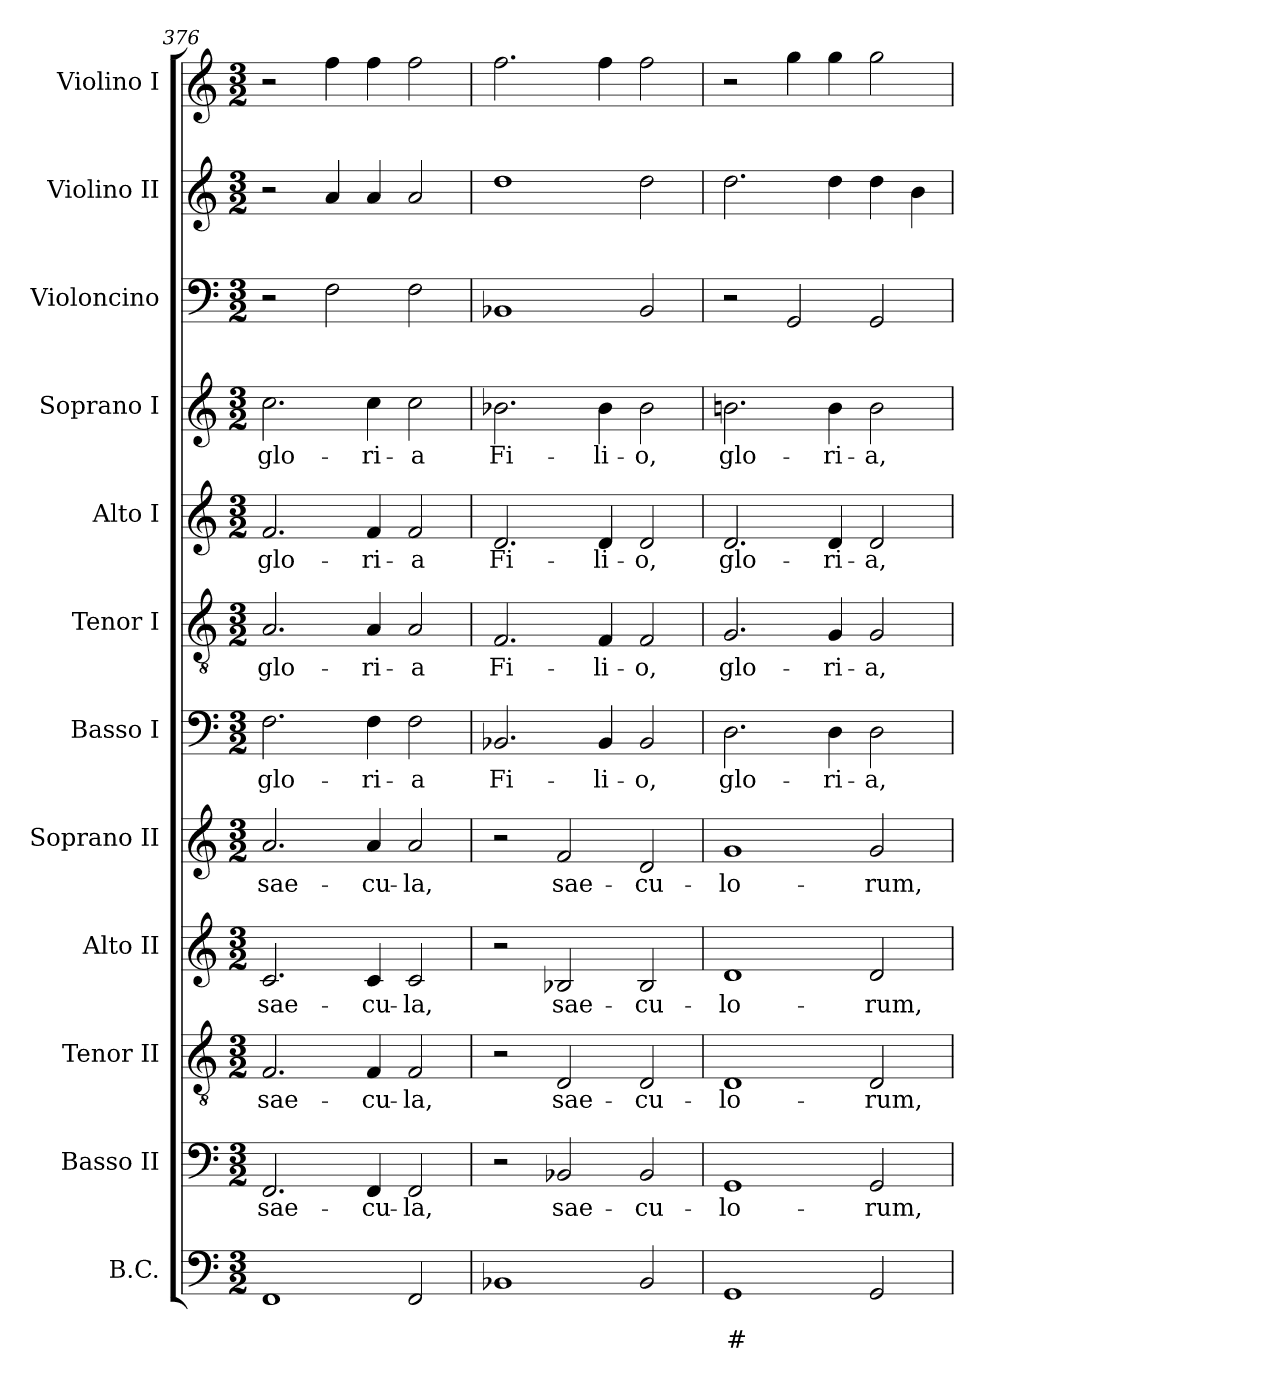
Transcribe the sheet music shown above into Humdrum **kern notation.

**kern	**text	**text	**kern	**text	**kern	**text	**kern	**text	**kern	**text	**kern	**text	**kern	**text	**kern	**text	**kern	**text	**kern	**kern	**kern
*part12	*part12	*part12	*part11	*part11	*part10	*part10	*part9	*part9	*part8	*part8	*part7	*part7	*part6	*part6	*part5	*part5	*part4	*part4	*part3	*part2	*part1
*staff12	*staff12	*staff12	*staff11	*staff11	*staff10	*staff10	*staff9	*staff9	*staff8	*staff8	*staff7	*staff7	*staff6	*staff6	*staff5	*staff5	*staff4	*staff4	*staff3	*staff2	*staff1
*I"B.C.	*	*	*I"Basso II	*	*I"Tenor II	*	*I"Alto II	*	*I"Soprano II	*	*I"Basso I	*	*I"Tenor I	*	*I"Alto I	*	*I"Soprano I	*	*I"Violoncino	*I"Violino II	*I"Violino I
*I'BC	*	*	*I'B 2	*	*I'T 2	*	*I'A 2	*	*I'S 2	*	*I'B 1	*	*I'T 1	*	*I'A 1	*	*I'S 1	*	*I'Vc.	*I'Vln. II	*I'Vln. I
*clefF4	*	*	*clefF4	*	*clefGv2	*	*clefG2	*	*clefG2	*	*clefF4	*	*clefGv2	*	*clefG2	*	*clefG2	*	*clefF4	*clefG2	*clefG2
*k[]	*	*	*k[]	*	*k[]	*	*k[]	*	*k[]	*	*k[]	*	*k[]	*	*k[]	*	*k[]	*	*k[]	*k[]	*k[]
*C:	*	*	*C:	*	*C:	*	*C:	*	*C:	*	*C:	*	*C:	*	*C:	*	*C:	*	*C:	*C:	*C:
*M3/2	*	*	*M3/2	*	*M3/2	*	*M3/2	*	*M3/2	*	*M3/2	*	*M3/2	*	*M3/2	*	*M3/2	*	*M3/2	*M3/2	*M3/2
=376	=376	=376	=376	=376	=376	=376	=376	=376	=376	=376	=376	=376	=376	=376	=376	=376	=376	=376	=376	=376	=376
!	!	!	!	!LO:LY:b	!	!	!	!	!	!	!	!	!	!	!	!	!	!	!	!	!
!	!	!	!	!	!	!LO:LY:b	!	!	!	!	!	!	!	!	!	!	!	!	!	!	!
!	!	!	!	!	!	!	!	!LO:LY:b	!	!	!	!	!	!	!	!	!	!	!	!	!
!	!	!	!	!	!	!	!	!	!	!LO:LY:b	!	!	!	!	!	!	!	!	!	!	!
!	!	!	!	!	!	!	!	!	!	!	!	!LO:LY:b	!	!	!	!	!	!	!	!	!
!	!	!	!	!	!	!	!	!	!	!	!	!	!	!LO:LY:b	!	!	!	!	!	!	!
!	!	!	!	!	!	!	!	!	!	!	!	!	!	!	!	!LO:LY:b	!	!	!	!	!
!	!	!	!	!	!	!	!	!	!	!	!	!	!	!	!	!	!	!LO:LY:b	!	!	!
1FF	.	.	2.FF/	sae-	2.F/	sae-	2.c/	sae-	2.a/	sae-	2.F\	glo-	2.A/	glo-	2.f/	glo-	2.cc\	glo-	2r	2r	2r
.	.	.	.	.	.	.	.	.	.	.	.	.	.	.	.	.	.	.	2F\	4a/	4ff\
!	!	!	!	!LO:LY:b	!	!	!	!	!	!	!	!	!	!	!	!	!	!	!	!	!
!	!	!	!	!	!	!LO:LY:b	!	!	!	!	!	!	!	!	!	!	!	!	!	!	!
!	!	!	!	!	!	!	!	!LO:LY:b	!	!	!	!	!	!	!	!	!	!	!	!	!
!	!	!	!	!	!	!	!	!	!	!LO:LY:b	!	!	!	!	!	!	!	!	!	!	!
!	!	!	!	!	!	!	!	!	!	!	!	!LO:LY:b	!	!	!	!	!	!	!	!	!
!	!	!	!	!	!	!	!	!	!	!	!	!	!	!LO:LY:b	!	!	!	!	!	!	!
!	!	!	!	!	!	!	!	!	!	!	!	!	!	!	!	!LO:LY:b	!	!	!	!	!
!	!	!	!	!	!	!	!	!	!	!	!	!	!	!	!	!	!	!LO:LY:b	!	!	!
.	.	.	4FF/	-cu-	4F/	-cu-	4c/	-cu-	4a/	-cu-	4F\	-ri-	4A/	-ri-	4f/	-ri-	4cc\	-ri-	.	4a/	4ff\
!	!	!	!	!LO:LY:b	!	!	!	!	!	!	!	!	!	!	!	!	!	!	!	!	!
!	!	!	!	!	!	!LO:LY:b	!	!	!	!	!	!	!	!	!	!	!	!	!	!	!
!	!	!	!	!	!	!	!	!LO:LY:b	!	!	!	!	!	!	!	!	!	!	!	!	!
!	!	!	!	!	!	!	!	!	!	!LO:LY:b	!	!	!	!	!	!	!	!	!	!	!
!	!	!	!	!	!	!	!	!	!	!	!	!LO:LY:b	!	!	!	!	!	!	!	!	!
!	!	!	!	!	!	!	!	!	!	!	!	!	!	!LO:LY:b	!	!	!	!	!	!	!
!	!	!	!	!	!	!	!	!	!	!	!	!	!	!	!	!LO:LY:b	!	!	!	!	!
!	!	!	!	!	!	!	!	!	!	!	!	!	!	!	!	!	!	!LO:LY:b	!	!	!
2FF/	.	.	2FF/	-la,	2F/	-la,	2c/	-la,	2a/	-la,	2F\	-a	2A/	-a	2f/	-a	2cc\	-a	2F\	2a/	2ff\
!!LO:PB:g=z
=377	=377	=377	=377	=377	=377	=377	=377	=377	=377	=377	=377	=377	=377	=377	=377	=377	=377	=377	=377	=377	=377
!	!	!	!	!	!	!	!	!	!	!	!	!LO:LY:b	!	!	!	!	!	!	!	!	!
!	!	!	!	!	!	!	!	!	!	!	!	!	!	!LO:LY:b	!	!	!	!	!	!	!
!	!	!	!	!	!	!	!	!	!	!	!	!	!	!	!	!LO:LY:b	!	!	!	!	!
!	!	!	!	!	!	!	!	!	!	!	!	!	!	!	!	!	!	!LO:LY:b	!	!	!
1BB-X	.	.	2r	.	2r	.	2r	.	2r	.	2.BB-X/	Fi-	2.F/	Fi-	2.d/	Fi-	2.b-X\	Fi-	1BB-X	1dd	2.ff\
!	!	!	!	!LO:LY:b	!	!	!	!	!	!	!	!	!	!	!	!	!	!	!	!	!
!	!	!	!	!	!	!LO:LY:b	!	!	!	!	!	!	!	!	!	!	!	!	!	!	!
!	!	!	!	!	!	!	!	!LO:LY:b	!	!	!	!	!	!	!	!	!	!	!	!	!
!	!	!	!	!	!	!	!	!	!	!LO:LY:b	!	!	!	!	!	!	!	!	!	!	!
.	.	.	2BB-X/	sae-	2D/	sae-	2B-X/	sae-	2f/	sae-	.	.	.	.	.	.	.	.	.	.	.
!	!	!	!	!	!	!	!	!	!	!	!	!LO:LY:b	!	!	!	!	!	!	!	!	!
!	!	!	!	!	!	!	!	!	!	!	!	!	!	!LO:LY:b	!	!	!	!	!	!	!
!	!	!	!	!	!	!	!	!	!	!	!	!	!	!	!	!LO:LY:b	!	!	!	!	!
!	!	!	!	!	!	!	!	!	!	!	!	!	!	!	!	!	!	!LO:LY:b	!	!	!
.	.	.	.	.	.	.	.	.	.	.	4BB-/	-li-	4F/	-li-	4d/	-li-	4b-\	-li-	.	.	4ff\
!	!	!	!	!LO:LY:b	!	!	!	!	!	!	!	!	!	!	!	!	!	!	!	!	!
!	!	!	!	!	!	!LO:LY:b	!	!	!	!	!	!	!	!	!	!	!	!	!	!	!
!	!	!	!	!	!	!	!	!LO:LY:b	!	!	!	!	!	!	!	!	!	!	!	!	!
!	!	!	!	!	!	!	!	!	!	!LO:LY:b	!	!	!	!	!	!	!	!	!	!	!
!	!	!	!	!	!	!	!	!	!	!	!	!LO:LY:b	!	!	!	!	!	!	!	!	!
!	!	!	!	!	!	!	!	!	!	!	!	!	!	!LO:LY:b	!	!	!	!	!	!	!
!	!	!	!	!	!	!	!	!	!	!	!	!	!	!	!	!LO:LY:b	!	!	!	!	!
!	!	!	!	!	!	!	!	!	!	!	!	!	!	!	!	!	!	!LO:LY:b	!	!	!
2BB-/	.	.	2BB-/	-cu-	2D/	-cu-	2B-/	-cu-	2d/	-cu-	2BB-/	-o,	2F/	-o,	2d/	-o,	2b-\	-o,	2BB-/	2dd\	2ff\
=378	=378	=378	=378	=378	=378	=378	=378	=378	=378	=378	=378	=378	=378	=378	=378	=378	=378	=378	=378	=378	=378
!	!	!LO:LY:b	!	!	!	!	!	!	!	!	!	!	!	!	!	!	!	!	!	!	!
!	!	!	!	!LO:LY:b	!	!	!	!	!	!	!	!	!	!	!	!	!	!	!	!	!
!	!	!	!	!	!	!LO:LY:b	!	!	!	!	!	!	!	!	!	!	!	!	!	!	!
!	!	!	!	!	!	!	!	!LO:LY:b	!	!	!	!	!	!	!	!	!	!	!	!	!
!	!	!	!	!	!	!	!	!	!	!LO:LY:b	!	!	!	!	!	!	!	!	!	!	!
!	!	!	!	!	!	!	!	!	!	!	!	!LO:LY:b	!	!	!	!	!	!	!	!	!
!	!	!	!	!	!	!	!	!	!	!	!	!	!	!LO:LY:b	!	!	!	!	!	!	!
!	!	!	!	!	!	!	!	!	!	!	!	!	!	!	!	!LO:LY:b	!	!	!	!	!
!	!	!	!	!	!	!	!	!	!	!	!	!	!	!	!	!	!	!LO:LY:b	!	!	!
1GG	.	#	1GG	-lo-	1D	-lo-	1d	-lo-	1g	-lo-	2.D\	glo-	2.G/	glo-	2.d/	glo-	2.bni\	glo-	2r	2.dd\	2r
.	.	.	.	.	.	.	.	.	.	.	.	.	.	.	.	.	.	.	2GG/	.	4gg\
!	!	!	!	!	!	!	!	!	!	!	!	!LO:LY:b	!	!	!	!	!	!	!	!	!
!	!	!	!	!	!	!	!	!	!	!	!	!	!	!LO:LY:b	!	!	!	!	!	!	!
!	!	!	!	!	!	!	!	!	!	!	!	!	!	!	!	!LO:LY:b	!	!	!	!	!
!	!	!	!	!	!	!	!	!	!	!	!	!	!	!	!	!	!	!LO:LY:b	!	!	!
.	.	.	.	.	.	.	.	.	.	.	4D\	-ri-	4G/	-ri-	4d/	-ri-	4b\	-ri-	.	4dd\	4gg\
!	!	!	!	!LO:LY:b	!	!	!	!	!	!	!	!	!	!	!	!	!	!	!	!	!
!	!	!	!	!	!	!LO:LY:b	!	!	!	!	!	!	!	!	!	!	!	!	!	!	!
!	!	!	!	!	!	!	!	!LO:LY:b	!	!	!	!	!	!	!	!	!	!	!	!	!
!	!	!	!	!	!	!	!	!	!	!LO:LY:b	!	!	!	!	!	!	!	!	!	!	!
!	!	!	!	!	!	!	!	!	!	!	!	!LO:LY:b	!	!	!	!	!	!	!	!	!
!	!	!	!	!	!	!	!	!	!	!	!	!	!	!LO:LY:b	!	!	!	!	!	!	!
!	!	!	!	!	!	!	!	!	!	!	!	!	!	!	!	!LO:LY:b	!	!	!	!	!
!	!	!	!	!	!	!	!	!	!	!	!	!	!	!	!	!	!	!LO:LY:b	!	!	!
2GG/	.	.	2GG/	-rum,	2D/	-rum,	2d/	-rum,	2g/	-rum,	2D\	-a,	2G/	-a,	2d/	-a,	2b\	-a,	2GG/	4dd\	2gg\
.	.	.	.	.	.	.	.	.	.	.	.	.	.	.	.	.	.	.	.	4b\	.
=	=	=	=	=	=	=	=	=	=	=	=	=	=	=	=	=	=	=	=	=	=
*-	*-	*-	*-	*-	*-	*-	*-	*-	*-	*-	*-	*-	*-	*-	*-	*-	*-	*-	*-	*-	*-
